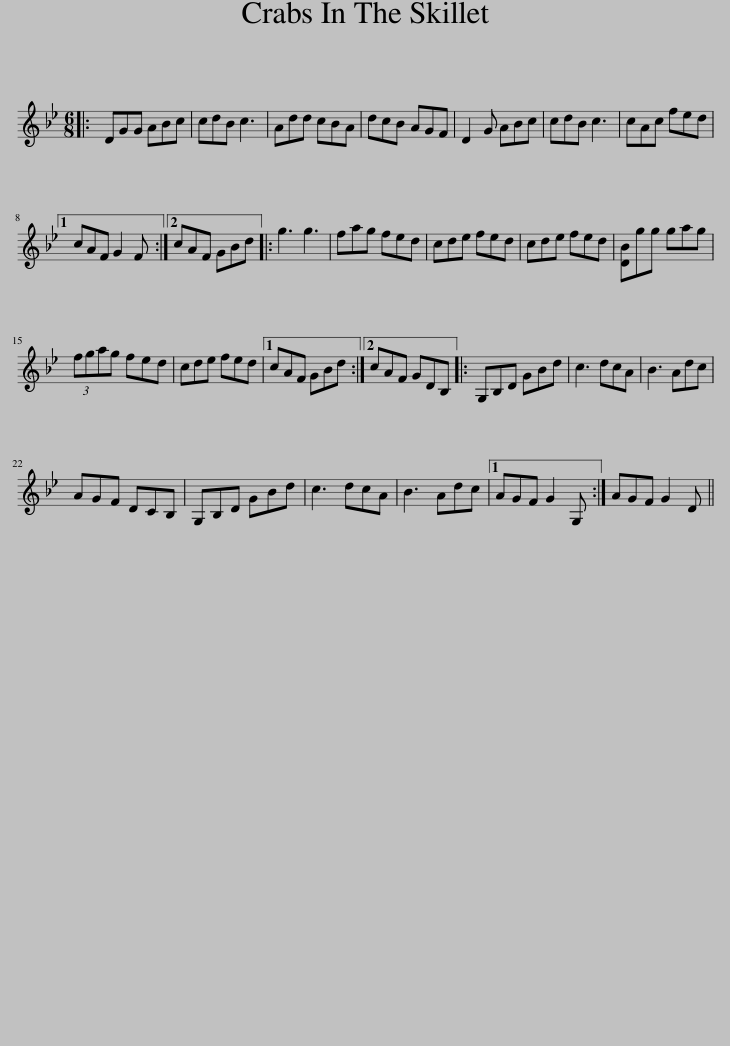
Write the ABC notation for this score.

X:1
L:1/8
M:6/8
I:linebreak $
K:Gmin
V:1 treble
V:1
|: DGG ABc | cdB c3 | Add cBA | dcB AGF | D2 G ABc | %5
 cdB c3 | cAc fed |1$ cAF G2 F :|2 cAF GBd |: g3 g3 | %10
 fag fed | cde fed | cde fed | [DB]gg gag |$ (3fgag fed | %15
 cde fed |1 cAF GBd :|2 cAF GDB, |: G,B,D GBd | c3 dcA | %20
 B3 Adc |$ AGF DCB, | G,B,D GBd | c3 dcA | B3 Adc |1 %25
 AGF G2 G, :| AGF G2 D || %27
